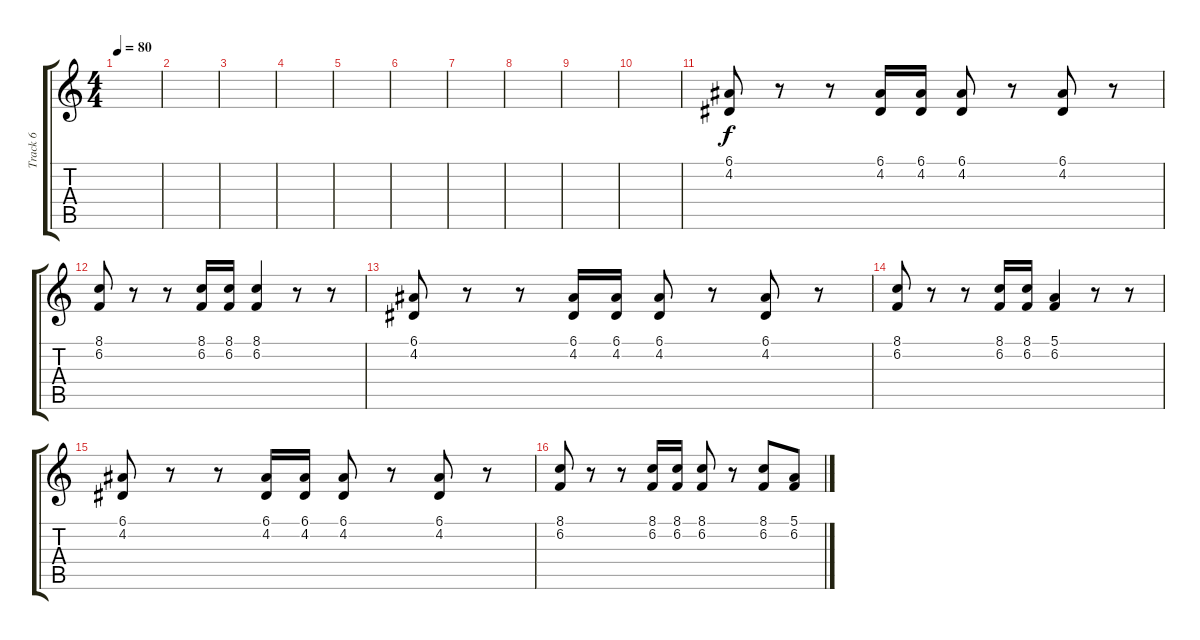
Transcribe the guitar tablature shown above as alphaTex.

\track ("Track 6" "Track 6") {instrument trombone}
\staff {score tabs}
\tuning (E4 B3 G3 D3 A2 E2) {hide}
\ts (4 4)
\tempo 80
\clef g2
\ks c
|
|
|
|
|
|
|
|
|
|
(6.1 4.2).8 r.8 r.8 (6.1 4.2).16 (6.1 4.2).16 (6.1 4.2).8 r.8 (6.1 4.2).8 r.8 |
(8.1 6.2).8 r.8 r.8 (8.1 6.2).16 (8.1 6.2).16 (8.1 6.2).4 r.8 r.8 |
(6.1 4.2).8 r.8 r.8 (6.1 4.2).16 (6.1 4.2).16 (6.1 4.2).8 r.8 (6.1 4.2).8 r.8 |
(8.1 6.2).8 r.8 r.8 (8.1 6.2).16 (8.1 6.2).16 (5.1 6.2).4 r.8 r.8 |
(6.1 4.2).8 r.8 r.8 (6.1 4.2).16 (6.1 4.2).16 (6.1 4.2).8 r.8 (6.1 4.2).8 r.8 |
(8.1 6.2).8 r.8 r.8 (8.1 6.2).16 (8.1 6.2).16 (8.1 6.2).8 r.8 (8.1 6.2).8 (5.1 6.2).8
